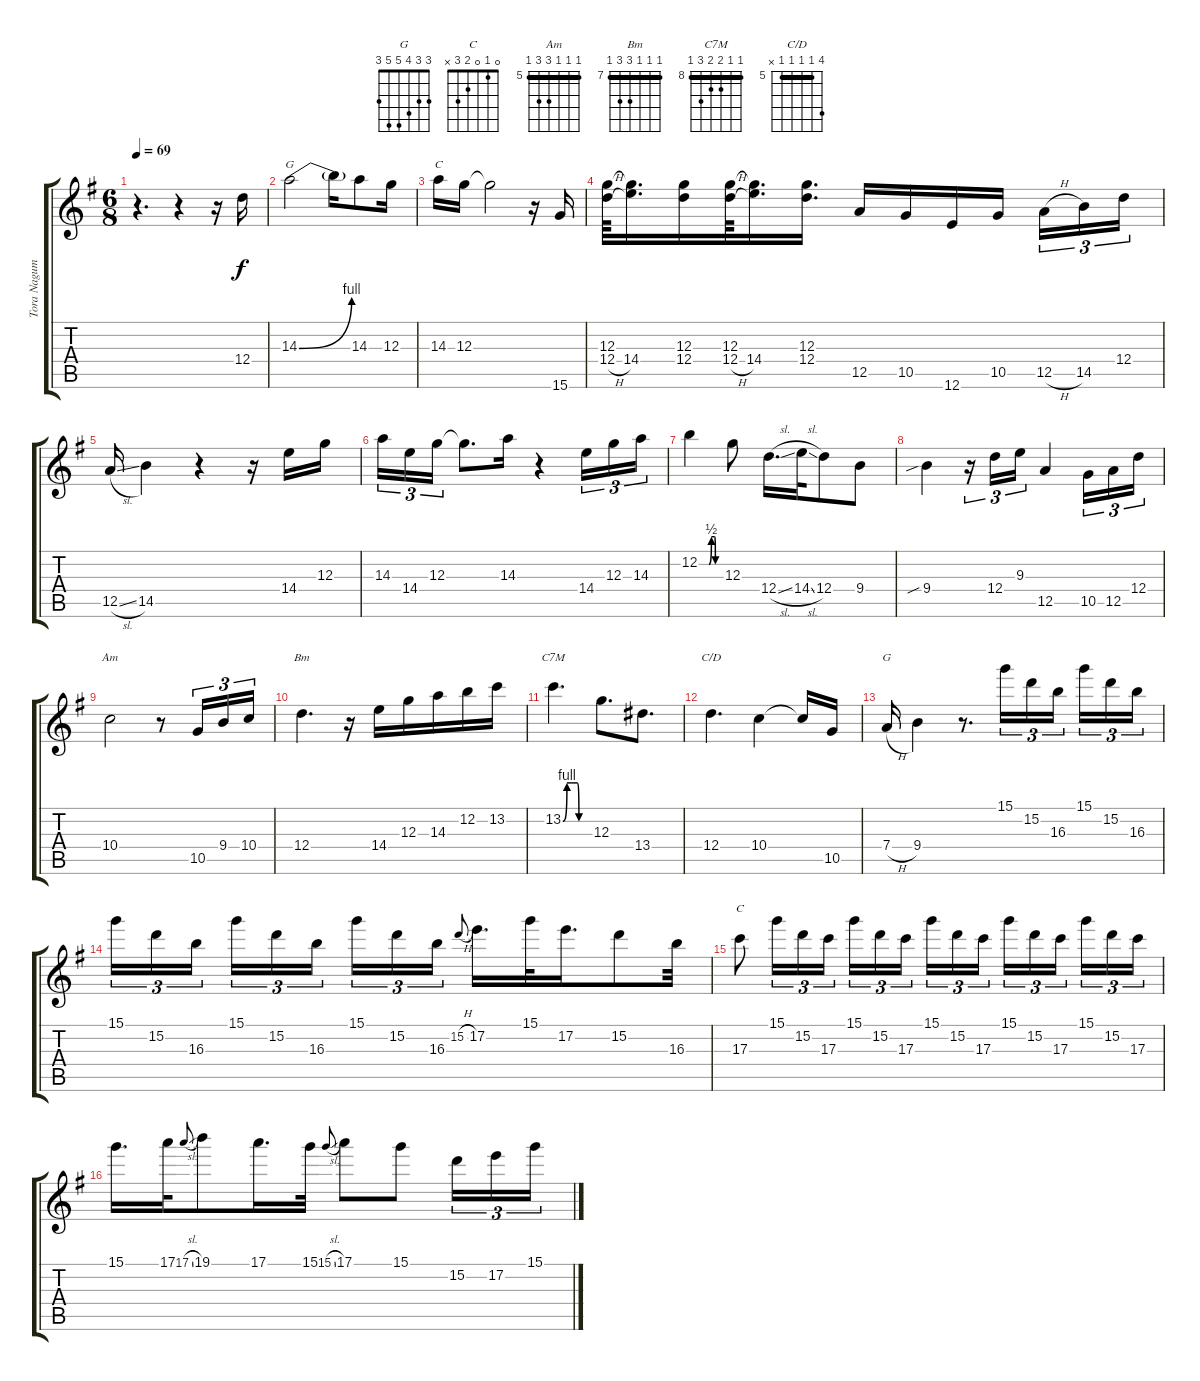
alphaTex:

\track ("Tora Nagum" "Tora Nagum") {instrument electricguitarjazz}
\staff {score tabs}
\tuning (E4 B3 G3 D3 A2 E2) {hide}
\chord ("G" 3 3 4 5 5 3) {barre 3}
\chord ("C" 3 5 5 5 3 x) {barre 3}
\chord ("Am" 5 5 5 7 7 5) {firstfret 5 barre 5}
\chord ("Bm" 7 7 7 9 9 7) {firstfret 7 barre 7}
\chord ("C7M" 8 8 9 9 10 8) {firstfret 8 barre 8}
\chord ("C/D" 8 5 5 5 5 x) {firstfret 5 barre 5}
\chord ("G" 3 3 4 5 5 3) {barre 0}
\chord ("C" 0 1 0 2 3 x)
\ts (6 8)
\tempo 69
\clef g2
\ks g
r.4{d dy f instrument electricguitarjazz} r.4 r.16 12.4.16 |
14.3{be (bend 0 0 60 4)}.2{ch "G"} 14.3{t}.16 14.3.8 12.3.16 |
14.3.16{ch "C"} 12.3.16 12.3{t}.2 r.16 15.6.16 |
(12.3 12.4{h}).64 (12.3{t} 14.4).16{d} (12.3 12.4).16 (12.3 12.4{h}).64 (12.3{t} 14.4).16{d} (12.3 12.4).16{d} 12.5.16 10.5.16 12.6.16 10.5.16{beam splitsecondary} 12.5{h}.16{tu (3 2)} 14.5.16{tu (3 2)} 12.4.16{tu (3 2)} |
12.5{sl}.16 14.5.4 r.4 r.16 14.4.16 12.3.16 |
14.3.16{tu (3 2)} 14.4.16{tu (3 2)} 12.3.16{tu (3 2)} 12.3{t}.8{d} 14.3.16 r.4 14.4.16{tu (3 2)} 12.3.16{tu (3 2)} 14.3.16{tu (3 2)} |
12.2{be (custom 0 0 14 0 27 0 34 2 43 2 45 0 60 0)}.4 12.3.8 12.4{sl}.16{d} 14.4{sl}.32 12.4.8 9.4.8 |
9.4{sib}.4 r.16{tu (3 2)} 12.4.16{tu (3 2)} 9.3.16{tu (3 2)} 12.5.4 10.5.16{tu (3 2)} 12.5.16{tu (3 2)} 12.4.16{tu (3 2)} |
10.4.2{ch "Am"} r.8 10.5.16{tu (3 2)} 9.4.16{tu (3 2)} 10.4.16{tu (3 2)} |
12.4.4{d ch "Bm"} r.16 14.4.16 12.3.16 14.3.16 12.2.16 13.2.16 |
13.2{be (custom 0 0 9 4 20 4 32 4 36 0 41 0 47 0 60 0)}.4{d ch "C7M"} 12.3.8{d} 13.4.8{d} |
12.4.4{d ch "C/D"} 10.4.4 10.4{t}.16 10.5.16 |
7.4{h}.16{ch "G"} 9.4.4 r.8{d} 15.1.16{tu (3 2)} 15.2.16{tu (3 2)} 16.3.16{tu (3 2) beam splitsecondary} 15.1.16{tu (3 2)} 15.2.16{tu (3 2)} 16.3.16{tu (3 2)} |
15.1.16{tu (3 2)} 15.2.16{tu (3 2)} 16.3.16{tu (3 2) beam splitsecondary} 15.1.16{tu (3 2)} 15.2.16{tu (3 2)} 16.3.16{tu (3 2) beam splitsecondary} 15.1.16{tu (3 2)} 15.2.16{tu (3 2)} 16.3.16{tu (3 2)} 15.2{h}.8{gr onbeat} 17.2.16{d} 15.1.32 17.2.16{d} 15.2.8 16.3.32 |
17.3.8{ch "C"} 15.1.16{tu (3 2)} 15.2.16{tu (3 2)} 17.3.16{tu (3 2) beam splitsecondary} 15.1.16{tu (3 2)} 15.2.16{tu (3 2)} 17.3.16{tu (3 2)} 15.1.16{tu (3 2)} 15.2.16{tu (3 2)} 17.3.16{tu (3 2) beam splitsecondary} 15.1.16{tu (3 2)} 15.2.16{tu (3 2)} 17.3.16{tu (3 2) beam splitsecondary} 15.1.16{tu (3 2)} 15.2.16{tu (3 2)} 17.3.16{tu (3 2)} |
15.1.16{d} 17.1.32 17.1{sl}.8{gr onbeat} 19.1.8 17.1.16{d} 15.1.32 15.1{sl}.8{gr onbeat} 17.1.8 15.1.8 15.2.16{tu (3 2)} 17.2.16{tu (3 2)} 15.1.16{tu (3 2)}
